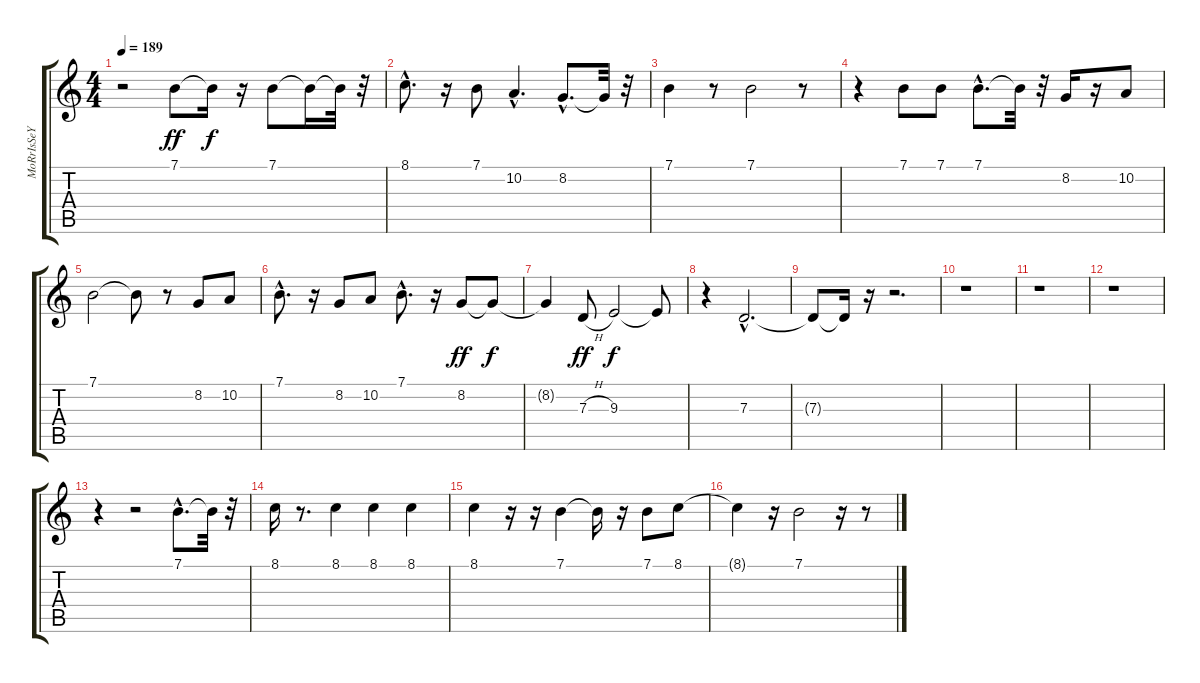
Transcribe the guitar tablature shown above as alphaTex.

\track ("MoRrIsSeY" "MoRrIsSeY") {instrument flute}
\staff {score tabs}
\tuning (E4 B3 G3 D3 A2 E2) {hide}
\ts (4 4)
\tempo 189
\clef g2
\ks c
r.2{dy ff} 7.1.8{volume 12} 7.1{t}.16{dy f} r.16 7.1.8{volume 15} 7.1{t}.16 7.1{t}.32 r.32 |
8.1{hac}.8{d} r.16 7.1.8 10.2{hac}.4{d} 8.2{hac}.8{d} 8.2{t}.32 r.32 |
7.1.4 r.8 7.1.2 r.8 |
r.4 7.1.8 7.1.8 7.1{hac}.8{d} 7.1{t}.32 r.32 8.2.16 r.16 10.2.8 |
7.1.2 7.1{t}.8 r.8 8.2.8 10.2.8 |
7.1{hac}.8{d} r.16 8.2.8 10.2.8 7.1{hac}.8{d} r.16 8.2.8{dy ff volume 14} 8.2{t}.8{dy f} |
8.2{t}.4 7.3{h}.8{dy ff volume 13} 9.3.2{dy f volume 13} 9.3{t}.8 |
r.4 7.3{hac}.2{d volume 13} |
7.3{t}.8 7.3{t}.16 r.16 r.2{d} |
r.1 |
r.1 |
r.1 |
r.4 r.2 7.1{hac}.8{d volume 15} 7.1{t}.32 r.32 |
8.1.16 r.8{d} 8.1.4 8.1.4 8.1.4 |
8.1.4 r.16 r.16 7.1.4 7.1{t}.16 r.16 7.1.8 8.1.8 |
8.1{t}.4 r.16 7.1.2 r.16 r.8
